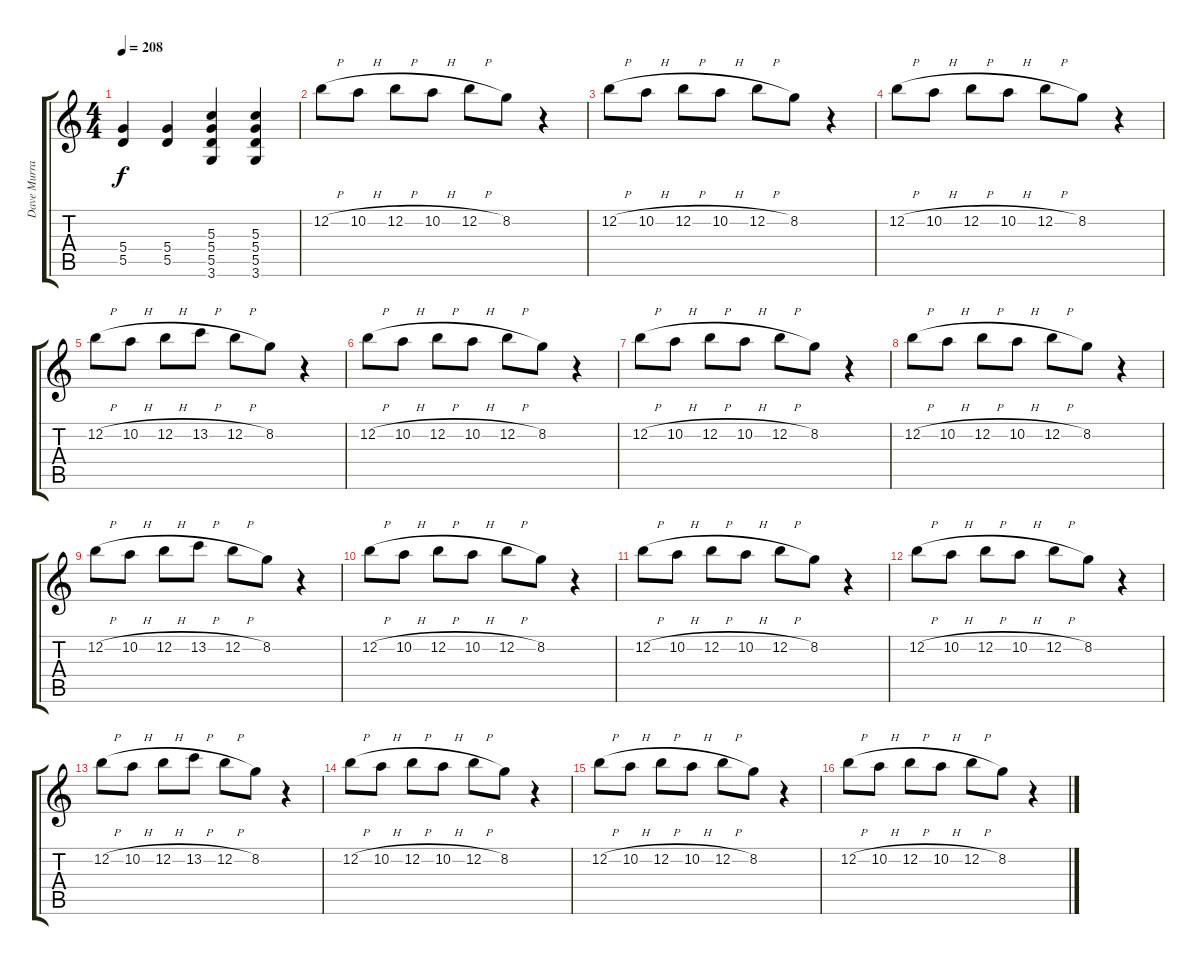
\track ("Dave Murray" "Dave Murra") {instrument overdrivenguitar}
\staff {score tabs}
\tuning (E4 B3 G3 D3 A2 E2) {hide}
\ts (4 4)
\tempo 208
\clef g2
\ks c
(5.4 5.5).4{dy f} (5.4 5.5).4 (5.3 5.4 5.5 3.6).4 (5.3 5.4 5.5 3.6).4 |
12.2{h}.8 10.2{h}.8 12.2{h}.8 10.2{h}.8 12.2{h}.8 8.2.8 r.4 |
12.2{h}.8 10.2{h}.8 12.2{h}.8 10.2{h}.8 12.2{h}.8 8.2.8 r.4 |
12.2{h}.8 10.2{h}.8 12.2{h}.8 10.2{h}.8 12.2{h}.8 8.2.8 r.4 |
12.2{h}.8 10.2{h}.8 12.2{h}.8 13.2{h}.8 12.2{h}.8 8.2.8 r.4 |
12.2{h}.8 10.2{h}.8 12.2{h}.8 10.2{h}.8 12.2{h}.8 8.2.8 r.4 |
12.2{h}.8 10.2{h}.8 12.2{h}.8 10.2{h}.8 12.2{h}.8 8.2.8 r.4 |
12.2{h}.8 10.2{h}.8 12.2{h}.8 10.2{h}.8 12.2{h}.8 8.2.8 r.4 |
12.2{h}.8 10.2{h}.8 12.2{h}.8 13.2{h}.8 12.2{h}.8 8.2.8 r.4 |
12.2{h}.8 10.2{h}.8 12.2{h}.8 10.2{h}.8 12.2{h}.8 8.2.8 r.4 |
12.2{h}.8 10.2{h}.8 12.2{h}.8 10.2{h}.8 12.2{h}.8 8.2.8 r.4 |
12.2{h}.8 10.2{h}.8 12.2{h}.8 10.2{h}.8 12.2{h}.8 8.2.8 r.4 |
12.2{h}.8 10.2{h}.8 12.2{h}.8 13.2{h}.8 12.2{h}.8 8.2.8 r.4 |
12.2{h}.8 10.2{h}.8 12.2{h}.8 10.2{h}.8 12.2{h}.8 8.2.8 r.4 |
12.2{h}.8 10.2{h}.8 12.2{h}.8 10.2{h}.8 12.2{h}.8 8.2.8 r.4 |
12.2{h}.8 10.2{h}.8 12.2{h}.8 10.2{h}.8 12.2{h}.8 8.2.8 r.4
